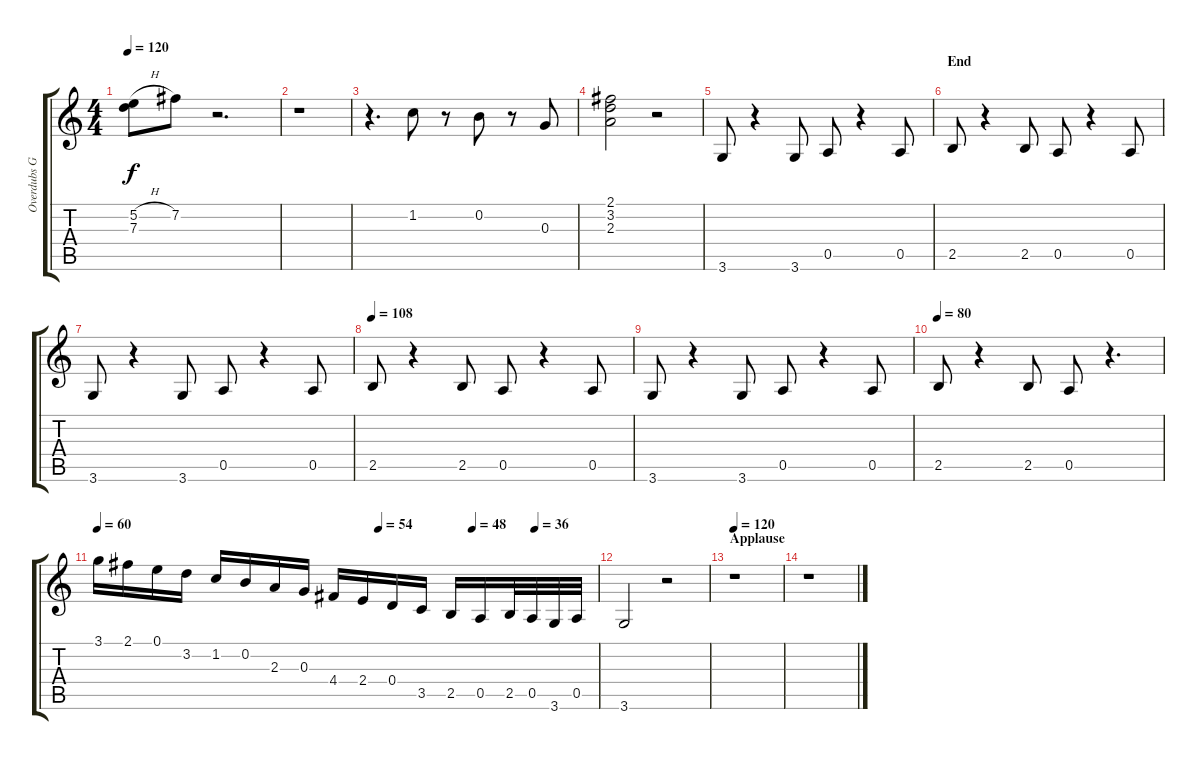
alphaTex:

\track ("Overdubs Guitar" "Overdubs G") {instrument banjo}
\staff {score tabs}
\tuning (E4 B3 G3 D3 A2 E2) {hide}
\displaytranspose 12
\ts (4 4)
\tempo 120
\clef g2
\ks c
(5.2{h} 7.3).8{dy f} 7.2.8 r.2{d} |
r.1 |
r.4{d} 1.2.8 r.8 0.2.8 r.8 0.3.8 |
(2.1 3.2 2.3).2 r.2 |
3.6.8{volume 12} r.4 3.6.8 0.5.8 r.4 0.5.8 |
\section ("" "End")
2.5.8 r.4 2.5.8 0.5.8 r.4 0.5.8 |
3.6.8 r.4 3.6.8 0.5.8 r.4 0.5.8 |
\tempo 108
2.5.8 r.4 2.5.8 0.5.8 r.4 0.5.8 |
3.6.8 r.4 3.6.8 0.5.8 r.4 0.5.8 |
\tempo 80
2.5.8 r.4 2.5.8 0.5.8 r.4{d} |
\tempo 60
\tempo (54 0.5625)
\tempo (48 0.75)
\tempo (36 0.875)
3.1.16 2.1.16 0.1.16 3.2.16 1.2.16 0.2.16 2.3.16 0.3.16 4.4.16 2.4.16 0.4.16 3.5.16 2.5.16 0.5.16 2.5.32 0.5.32 3.6.32 0.5.32 |
3.6.2 r.2 |
\section ("" "Applause")
\tempo 120
r.1 |
r.1
